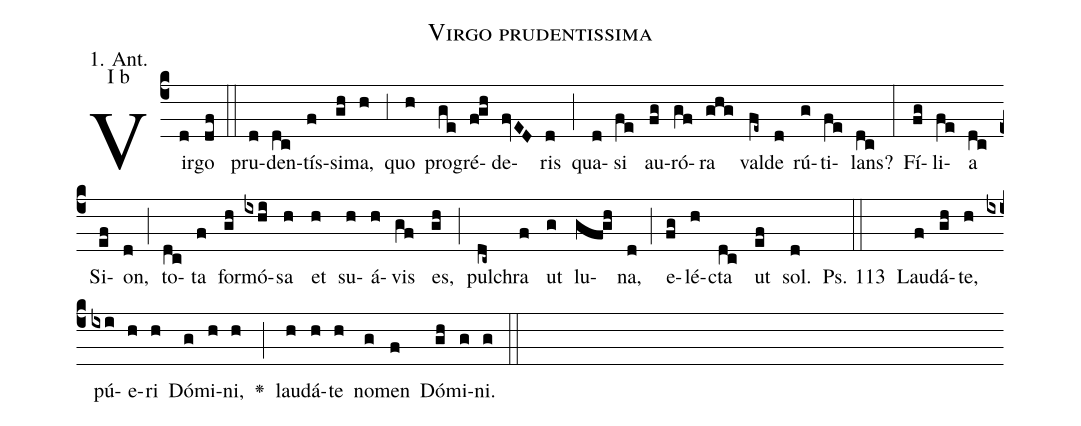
name:Virgo prudentissima;
office-part:Antiphona;
mode:1;
annotation: 1. Ant.;
annotation: I b;
%%
(c4)Vir(d)go(df) (::) pru(d)den(dc)tís(f)si(gh)ma,(h) (;3) quo(h) pro(ge)gré(f!gh)de(fvED)ris(d) (;) qua(d)si(fe) au(fg)ró(gf)ra(ghg) val(fe~)de(d) rú(g)ti(fe)lans?(dc) (:) Fí(fg)li(fe)a(dc) Si(ef)on,(d) (;) to(dc)ta(f) for(gh)mó(ixhi)sa(h) et(h) su(h)á(h)vis(gf) es,(gh) (;) pul(dc~)chra(f) ut(g) lu(gf@gh)na,(d) (;) e(fg)lé(h)cta(dc) ut(ef) sol.(d)  Ps. 113(::) Lau(f)dá(gh)te,(h) pú(ixi)e(h)ri(h) Dó(g)mi(h)ni,(h) <v>\greheightstar</v>(;) lau(h)dá(h)te(h) no(g)men(f) Dó(gh)mi(g)ni.(g) (::)
